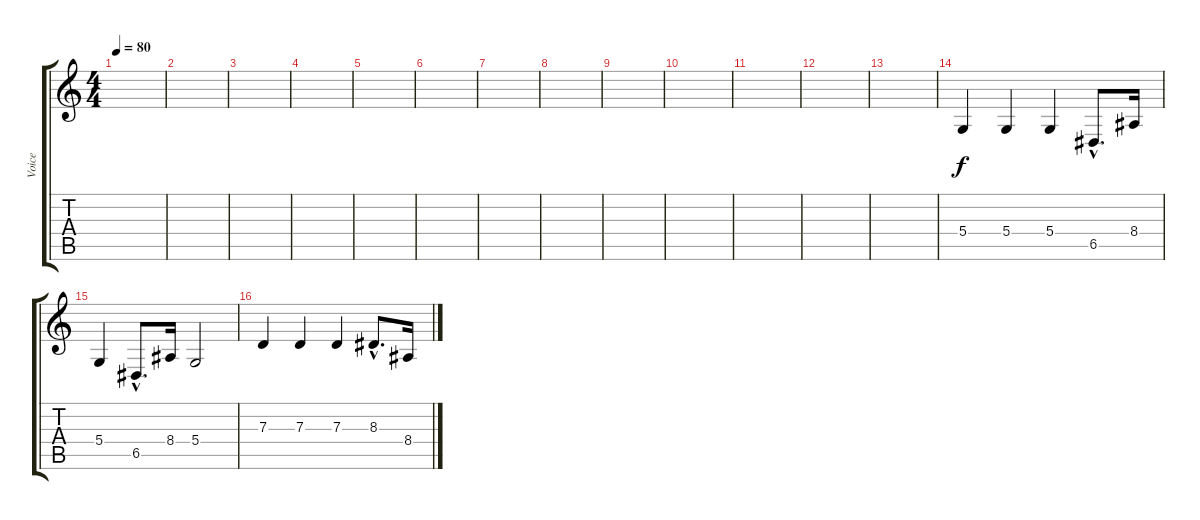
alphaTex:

\track ("Voice" "Voice") {instrument synthvoice}
\staff {score tabs}
\tuning (E4 B3 G3 D3 A2 E2) {hide}
\ts (4 4)
\tempo 80
\clef g2
\ks c
|
|
|
|
|
|
|
|
|
|
|
|
|
5.4.4 5.4.4 5.4.4 6.5{hac}.8{d} 8.4.16 |
5.4.4 6.5{hac}.8{d} 8.4.16 5.4.2 |
7.3.4 7.3.4 7.3.4 8.3{hac}.8{d} 8.4.16
